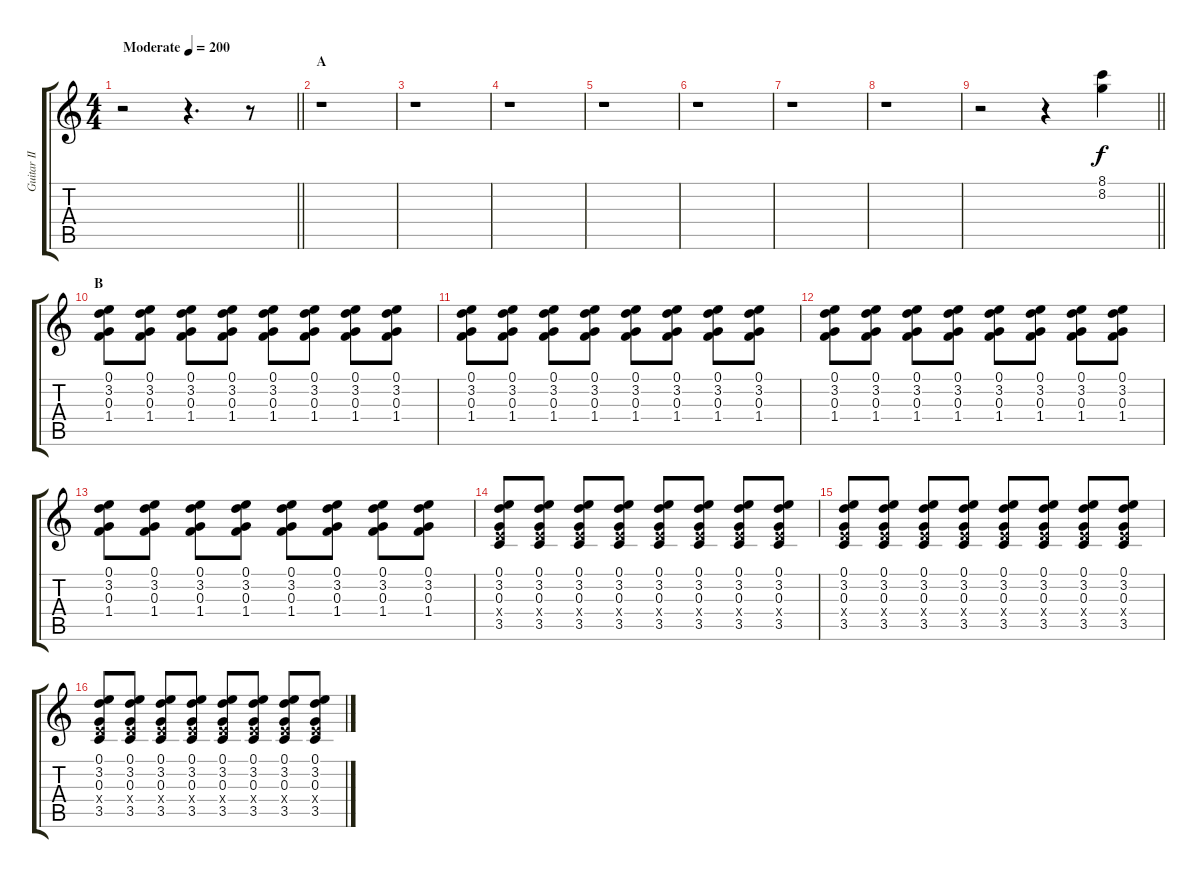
\track ("Guitar II" "Guitar II") {instrument distortionguitar}
\staff {score tabs}
\tuning (E4 B3 G3 E3 A2 E2) {hide}
\ts (4 4)
\tempo (200 "Moderate")
\clef g2
\barLineRight lightlight
\ks c
r.2{dy f instrument distortionguitar} r.4{d} r.8 |
\section ("" "A")
r.1 |
r.1 |
r.1 |
r.1 |
r.1 |
r.1 |
r.1 |
\barLineRight lightlight
r.2 r.4 (8.1 8.2).4 |
\section ("" "B")
(0.1 3.2 0.3 1.4).8 (0.1 3.2 0.3 1.4).8 (0.1 3.2 0.3 1.4).8 (0.1 3.2 0.3 1.4).8 (0.1 3.2 0.3 1.4).8 (0.1 3.2 0.3 1.4).8 (0.1 3.2 0.3 1.4).8 (0.1 3.2 0.3 1.4).8 |
(0.1 3.2 0.3 1.4).8 (0.1 3.2 0.3 1.4).8 (0.1 3.2 0.3 1.4).8 (0.1 3.2 0.3 1.4).8 (0.1 3.2 0.3 1.4).8 (0.1 3.2 0.3 1.4).8 (0.1 3.2 0.3 1.4).8 (0.1 3.2 0.3 1.4).8 |
(0.1 3.2 0.3 1.4).8 (0.1 3.2 0.3 1.4).8 (0.1 3.2 0.3 1.4).8 (0.1 3.2 0.3 1.4).8 (0.1 3.2 0.3 1.4).8 (0.1 3.2 0.3 1.4).8 (0.1 3.2 0.3 1.4).8 (0.1 3.2 0.3 1.4).8 |
(0.1 3.2 0.3 1.4).8 (0.1 3.2 0.3 1.4).8 (0.1 3.2 0.3 1.4).8 (0.1 3.2 0.3 1.4).8 (0.1 3.2 0.3 1.4).8 (0.1 3.2 0.3 1.4).8 (0.1 3.2 0.3 1.4).8 (0.1 3.2 0.3 1.4).8 |
(0.1 3.2 0.3 0.4{x} 3.5).8 (0.1 3.2 0.3 0.4{x} 3.5).8 (0.1 3.2 0.3 0.4{x} 3.5).8 (0.1 3.2 0.3 0.4{x} 3.5).8 (0.1 3.2 0.3 0.4{x} 3.5).8 (0.1 3.2 0.3 0.4{x} 3.5).8 (0.1 3.2 0.3 0.4{x} 3.5).8 (0.1 3.2 0.3 0.4{x} 3.5).8 |
(0.1 3.2 0.3 0.4{x} 3.5).8 (0.1 3.2 0.3 0.4{x} 3.5).8 (0.1 3.2 0.3 0.4{x} 3.5).8 (0.1 3.2 0.3 0.4{x} 3.5).8 (0.1 3.2 0.3 0.4{x} 3.5).8 (0.1 3.2 0.3 0.4{x} 3.5).8 (0.1 3.2 0.3 0.4{x} 3.5).8 (0.1 3.2 0.3 0.4{x} 3.5).8 |
(0.1 3.2 0.3 0.4{x} 3.5).8 (0.1 3.2 0.3 0.4{x} 3.5).8 (0.1 3.2 0.3 0.4{x} 3.5).8 (0.1 3.2 0.3 0.4{x} 3.5).8 (0.1 3.2 0.3 0.4{x} 3.5).8 (0.1 3.2 0.3 0.4{x} 3.5).8 (0.1 3.2 0.3 0.4{x} 3.5).8 (0.1 3.2 0.3 0.4{x} 3.5).8
